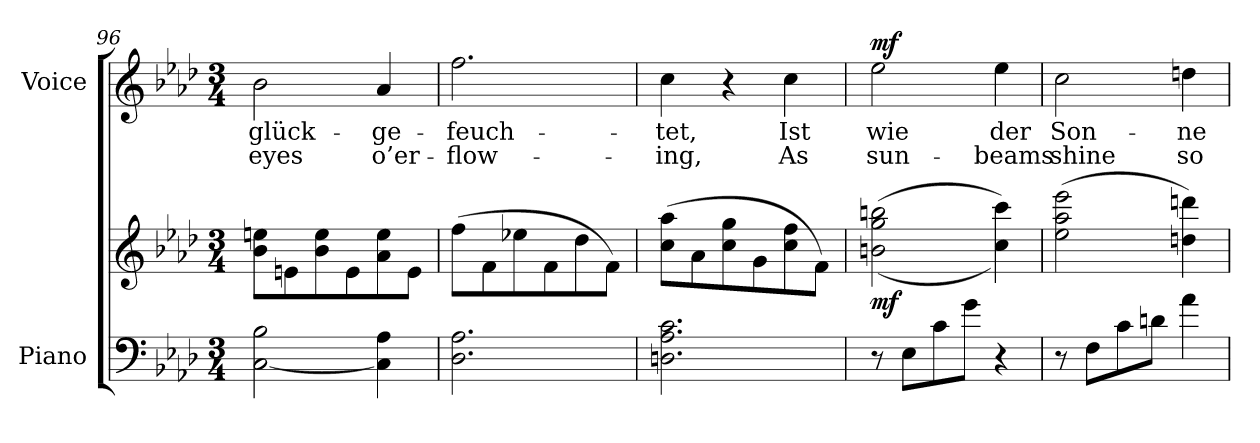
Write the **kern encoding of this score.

**kern	**kern	**dynam	**kern	**text	**text	**dynam
*part2	*part2	*part2	*part1	*part1	*part1	*part1
*staff3	*staff2	*staff2/3	*staff1	*staff1	*staff1	*staff1
*I"Piano	*	*	*I"Voice	*	*	*
*I'Pno	*	*	*	*	*	*
*clefF4	*clefG2	*	*clefG2	*	*	*
*k[b-e-a-d-]	*k[b-e-a-d-]	*	*k[b-e-a-d-]	*	*	*
*M3/4	*M3/4	*	*M3/4	*	*	*
=96	=96	=96	=96	=96	=96	=96
[2C\ 2B-\	8b-\ 8een\L	.	2b-\	glück-	eyes	.
.	8en\	.	.	.	.	.
.	8b-\ 8ee\	.	.	.	.	.
.	8e\	.	.	.	.	.
4C\] 4A-\	8a-\ 8ee\	.	4a-/	-ge-	o’er-	.
.	8e\J	.	.	.	.	.
=97	=97	=97	=97	=97	=97	=97
2.D-\ 2.A-\	(8ff\L	.	2.ff\	-feuch-	-flow-	.
.	8f\	.	.	.	.	.
.	8ee-X\	.	.	.	.	.
.	8f\	.	.	.	.	.
.	8dd-\	.	.	.	.	.
.	8f\J)	.	.	.	.	.
=98	=98	=98	=98	=98	=98	=98
2.Dn\ 2.A-\ 2.c\	(8cc\ 8aa-\L	.	4cc\	-tet,	-ing,	.
.	8a-\	.	.	.	.	.
.	8cc\ 8gg\	.	4r	.	.	.
.	8g\	.	.	.	.	.
.	8cc\ 8ff\	.	4cc\	Ist	As	.
.	8f\J)	.	.	.	.	.
=99	=99	=99	=99	=99	=99	=99
!	!	!LO:DY:b	!	!	!	!LO:DY:a
8r	((<2bn\ 2gg\ 2bbn\	mf	2ee-\	wie	sun-	mf
8E-\L	.	.	.	.	.	.
8c\	.	.	.	.	.	.
8g\J	.	.	.	.	.	.
4r	4cc\ 4ccc\))	.	4ee-\	der	-beams	.
=100	=100	=100	=100	=100	=100	=100
8r	(2ee-\ 2aa-\ 2eee-\	.	2cc\	Son-	shine	.
8F\L	.	.	.	.	.	.
8c\	.	.	.	.	.	.
8dn\J	.	.	.	.	.	.
4a-\	4ddn\ 4dddn\)	.	4ddn\	-ne	so	.
=	=	=	=	=	=	=
*-	*-	*-	*-	*-	*-	*-
